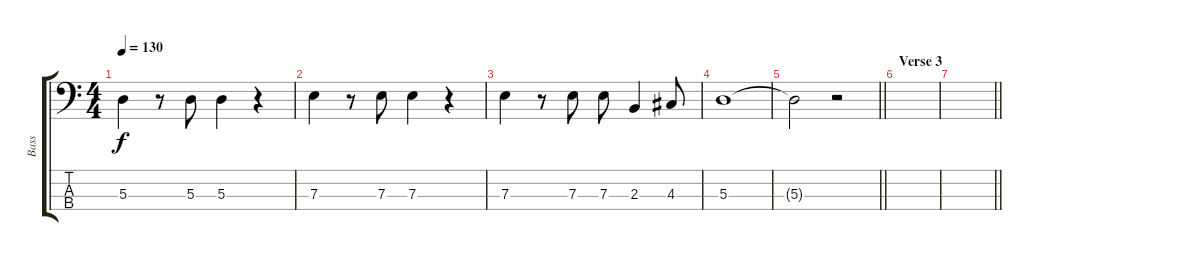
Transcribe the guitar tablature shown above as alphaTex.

\track ("Bass" "Bass") {instrument electricbassfinger}
\staff {score tabs}
\tuning (G2 D2 A1 E1) {hide}
\ts (4 4)
\tempo 130
\clef f4
\ks c
5.3.4{dy f} r.8 5.3.8 5.3.4 r.4 |
7.3.4 r.8 7.3.8 7.3.4 r.4 |
7.3.4 r.8 7.3.8 7.3.8 2.3.4 4.3.8 |
5.3.1 |
\barLineRight lightlight
5.3{t}.2 r.2 |
\section ("" "Verse 3")
|
\barLineRight lightlight
